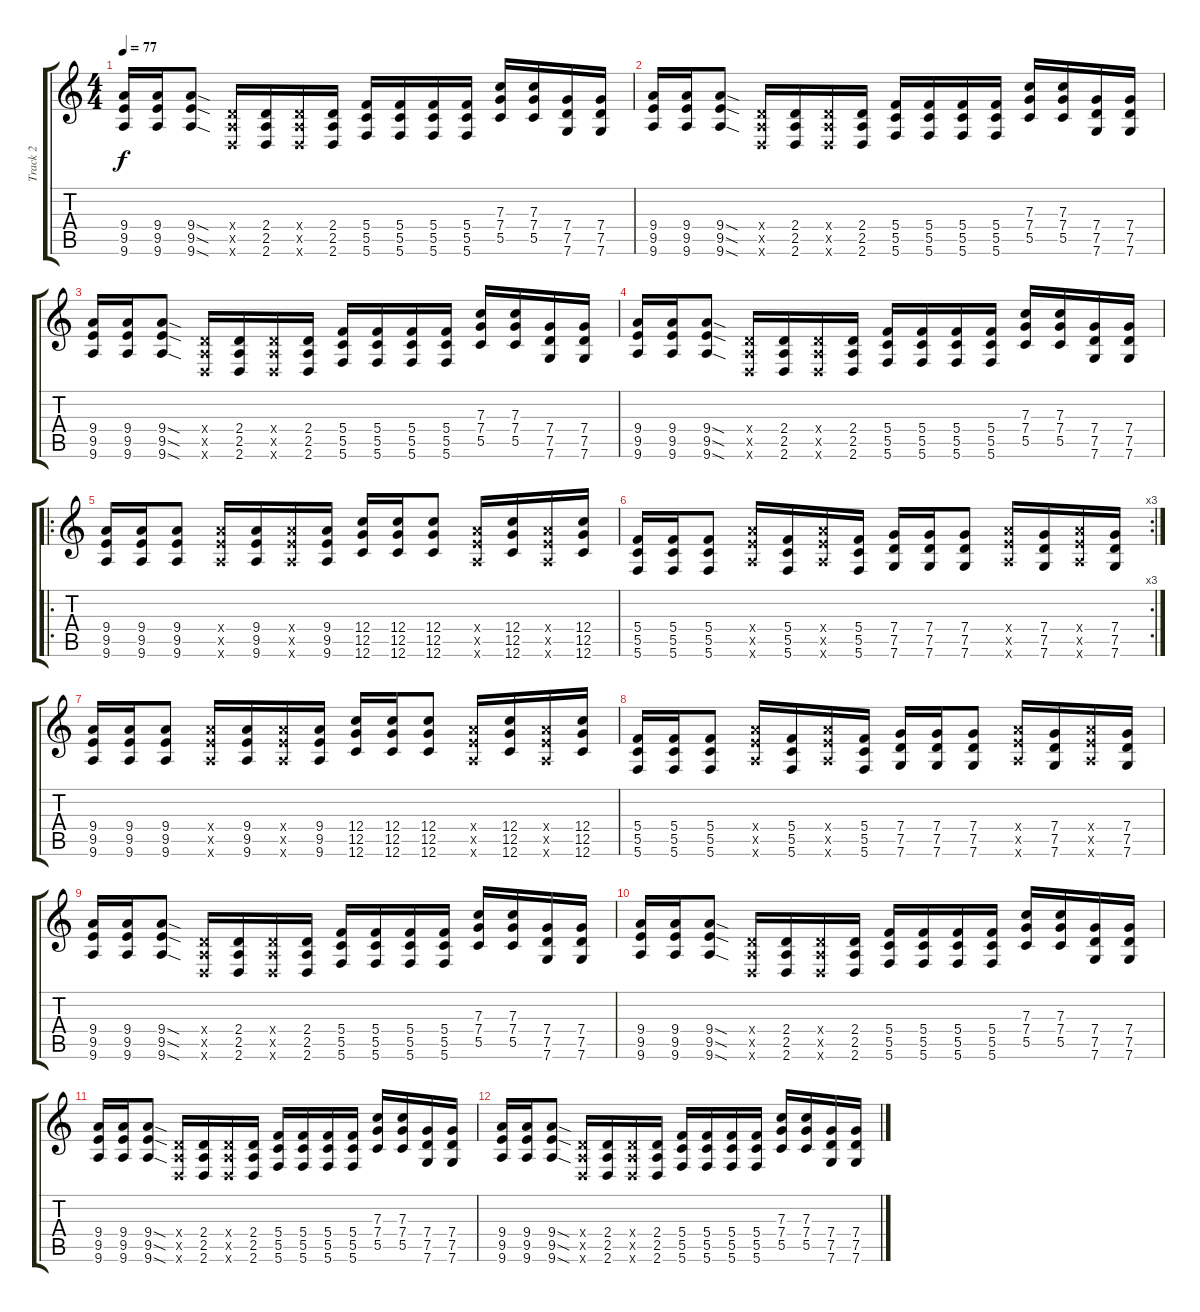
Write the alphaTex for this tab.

\track ("Track 2" "Track 2") {instrument distortionguitar}
\staff {score tabs}
\tuning (D4 A3 F3 C3 G2 C2) {hide}
\ts (4 4)
\tempo 77
\clef g2
\ks c
(9.4 9.5 9.6).16{dy f} (9.4 9.5 9.6).16 (9.4{sod} 9.5{sod} 9.6{sod}).8 (2.4{x} 2.5{x} 2.6{x}).16 (2.4 2.5 2.6).16 (2.4{x} 2.5{x} 2.6{x}).16 (2.4 2.5 2.6).16 (5.4 5.5 5.6).16 (5.4 5.5 5.6).16 (5.4 5.5 5.6).16 (5.4 5.5 5.6).16 (7.3 7.4 5.5).16 (7.3 7.4 5.5).16 (7.4 7.5 7.6).16 (7.4 7.5 7.6).16 |
(9.4 9.5 9.6).16 (9.4 9.5 9.6).16 (9.4{sod} 9.5{sod} 9.6{sod}).8 (2.4{x} 2.5{x} 2.6{x}).16 (2.4 2.5 2.6).16 (2.4{x} 2.5{x} 2.6{x}).16 (2.4 2.5 2.6).16 (5.4 5.5 5.6).16 (5.4 5.5 5.6).16 (5.4 5.5 5.6).16 (5.4 5.5 5.6).16 (7.3 7.4 5.5).16 (7.3 7.4 5.5).16 (7.4 7.5 7.6).16 (7.4 7.5 7.6).16 |
(9.4 9.5 9.6).16 (9.4 9.5 9.6).16 (9.4{sod} 9.5{sod} 9.6{sod}).8 (2.4{x} 2.5{x} 2.6{x}).16 (2.4 2.5 2.6).16 (2.4{x} 2.5{x} 2.6{x}).16 (2.4 2.5 2.6).16 (5.4 5.5 5.6).16 (5.4 5.5 5.6).16 (5.4 5.5 5.6).16 (5.4 5.5 5.6).16 (7.3 7.4 5.5).16 (7.3 7.4 5.5).16 (7.4 7.5 7.6).16 (7.4 7.5 7.6).16 |
(9.4 9.5 9.6).16 (9.4 9.5 9.6).16 (9.4{sod} 9.5{sod} 9.6{sod}).8 (2.4{x} 2.5{x} 2.6{x}).16 (2.4 2.5 2.6).16 (2.4{x} 2.5{x} 2.6{x}).16 (2.4 2.5 2.6).16 (5.4 5.5 5.6).16 (5.4 5.5 5.6).16 (5.4 5.5 5.6).16 (5.4 5.5 5.6).16 (7.3 7.4 5.5).16 (7.3 7.4 5.5).16 (7.4 7.5 7.6).16 (7.4 7.5 7.6).16 |
\ro
(9.4 9.5 9.6).16 (9.4 9.5 9.6).16 (9.4 9.5 9.6).8 (9.4{x} 9.5{x} 9.6{x}).16 (9.4 9.5 9.6).16 (9.4{x} 9.5{x} 9.6{x}).16 (9.4 9.5 9.6).16 (12.4 12.5 12.6).16 (12.4 12.5 12.6).16 (12.4 12.5 12.6).8 (9.4{x} 9.5{x} 9.6{x}).16 (12.4 12.5 12.6).16 (9.4{x} 9.5{x} 9.6{x}).16 (12.4 12.5 12.6).16 |
\rc 3
(5.4 5.5 5.6).16 (5.4 5.5 5.6).16 (5.4 5.5 5.6).8 (9.4{x} 9.5{x} 9.6{x}).16 (5.4 5.5 5.6).16 (9.4{x} 9.5{x} 9.6{x}).16 (5.4 5.5 5.6).16 (7.4 7.5 7.6).16 (7.4 7.5 7.6).16 (7.4 7.5 7.6).8 (9.4{x} 9.5{x} 9.6{x}).16 (7.4 7.5 7.6).16 (9.4{x} 9.5{x} 9.6{x}).16 (7.4 7.5 7.6).16 |
(9.4 9.5 9.6).16 (9.4 9.5 9.6).16 (9.4 9.5 9.6).8 (9.4{x} 9.5{x} 9.6{x}).16 (9.4 9.5 9.6).16 (9.4{x} 9.5{x} 9.6{x}).16 (9.4 9.5 9.6).16 (12.4 12.5 12.6).16 (12.4 12.5 12.6).16 (12.4 12.5 12.6).8 (9.4{x} 9.5{x} 9.6{x}).16 (12.4 12.5 12.6).16 (9.4{x} 9.5{x} 9.6{x}).16 (12.4 12.5 12.6).16 |
(5.4 5.5 5.6).16 (5.4 5.5 5.6).16 (5.4 5.5 5.6).8 (9.4{x} 9.5{x} 9.6{x}).16 (5.4 5.5 5.6).16 (9.4{x} 9.5{x} 9.6{x}).16 (5.4 5.5 5.6).16 (7.4 7.5 7.6).16 (7.4 7.5 7.6).16 (7.4 7.5 7.6).8 (9.4{x} 9.5{x} 9.6{x}).16 (7.4 7.5 7.6).16 (9.4{x} 9.5{x} 9.6{x}).16 (7.4 7.5 7.6).16 |
(9.4 9.5 9.6).16 (9.4 9.5 9.6).16 (9.4{sod} 9.5{sod} 9.6{sod}).8 (2.4{x} 2.5{x} 2.6{x}).16 (2.4 2.5 2.6).16 (2.4{x} 2.5{x} 2.6{x}).16 (2.4 2.5 2.6).16 (5.4 5.5 5.6).16 (5.4 5.5 5.6).16 (5.4 5.5 5.6).16 (5.4 5.5 5.6).16 (7.3 7.4 5.5).16 (7.3 7.4 5.5).16 (7.4 7.5 7.6).16 (7.4 7.5 7.6).16 |
(9.4 9.5 9.6).16 (9.4 9.5 9.6).16 (9.4{sod} 9.5{sod} 9.6{sod}).8 (2.4{x} 2.5{x} 2.6{x}).16 (2.4 2.5 2.6).16 (2.4{x} 2.5{x} 2.6{x}).16 (2.4 2.5 2.6).16 (5.4 5.5 5.6).16 (5.4 5.5 5.6).16 (5.4 5.5 5.6).16 (5.4 5.5 5.6).16 (7.3 7.4 5.5).16 (7.3 7.4 5.5).16 (7.4 7.5 7.6).16 (7.4 7.5 7.6).16 |
(9.4 9.5 9.6).16 (9.4 9.5 9.6).16 (9.4{sod} 9.5{sod} 9.6{sod}).8 (2.4{x} 2.5{x} 2.6{x}).16 (2.4 2.5 2.6).16 (2.4{x} 2.5{x} 2.6{x}).16 (2.4 2.5 2.6).16 (5.4 5.5 5.6).16 (5.4 5.5 5.6).16 (5.4 5.5 5.6).16 (5.4 5.5 5.6).16 (7.3 7.4 5.5).16 (7.3 7.4 5.5).16 (7.4 7.5 7.6).16 (7.4 7.5 7.6).16 |
(9.4 9.5 9.6).16 (9.4 9.5 9.6).16 (9.4{sod} 9.5{sod} 9.6{sod}).8 (2.4{x} 2.5{x} 2.6{x}).16 (2.4 2.5 2.6).16 (2.4{x} 2.5{x} 2.6{x}).16 (2.4 2.5 2.6).16 (5.4 5.5 5.6).16 (5.4 5.5 5.6).16 (5.4 5.5 5.6).16 (5.4 5.5 5.6).16 (7.3 7.4 5.5).16 (7.3 7.4 5.5).16 (7.4 7.5 7.6).16 (7.4 7.5 7.6).16
